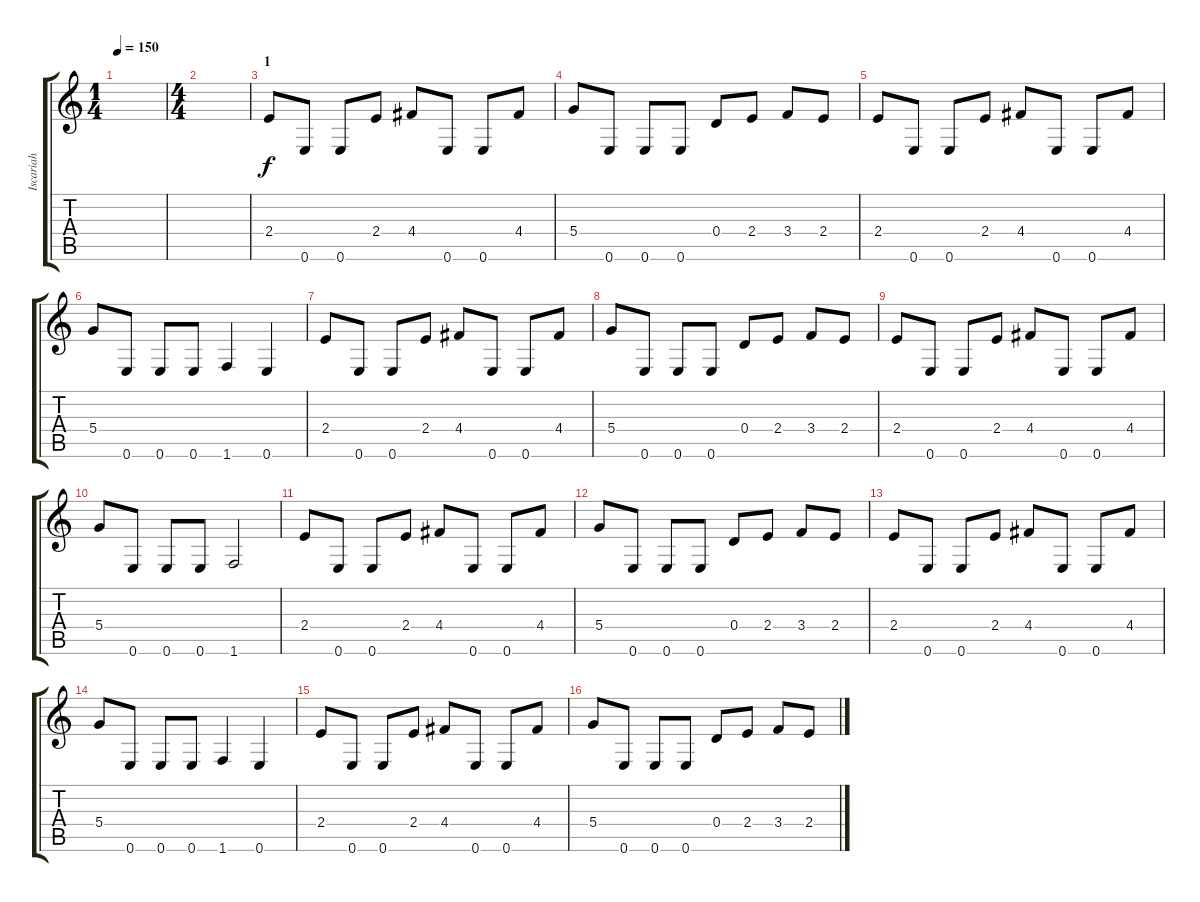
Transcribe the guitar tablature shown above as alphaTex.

\track ("Iscariah" "Iscariah") {instrument electricbassfinger}
\staff {score tabs}
\tuning (E4 B3 G3 D3 A2 E2) {hide}
\ts (1 4)
\tempo 150
\clef g2
\ks c
|
\ts (4 4)
|
\section ("" "1")
2.4.8 0.6.8 0.6.8 2.4.8 4.4.8 0.6.8 0.6.8 4.4.8 |
5.4.8 0.6.8 0.6.8 0.6.8 0.4.8 2.4.8 3.4.8 2.4.8 |
2.4.8 0.6.8 0.6.8 2.4.8 4.4.8 0.6.8 0.6.8 4.4.8 |
5.4.8 0.6.8 0.6.8 0.6.8 1.6.4 0.6.4 |
2.4.8 0.6.8 0.6.8 2.4.8 4.4.8 0.6.8 0.6.8 4.4.8 |
5.4.8 0.6.8 0.6.8 0.6.8 0.4.8 2.4.8 3.4.8 2.4.8 |
2.4.8 0.6.8 0.6.8 2.4.8 4.4.8 0.6.8 0.6.8 4.4.8 |
5.4.8 0.6.8 0.6.8 0.6.8 1.6.2 |
2.4.8 0.6.8 0.6.8 2.4.8 4.4.8 0.6.8 0.6.8 4.4.8 |
5.4.8 0.6.8 0.6.8 0.6.8 0.4.8 2.4.8 3.4.8 2.4.8 |
2.4.8 0.6.8 0.6.8 2.4.8 4.4.8 0.6.8 0.6.8 4.4.8 |
5.4.8 0.6.8 0.6.8 0.6.8 1.6.4 0.6.4 |
2.4.8 0.6.8 0.6.8 2.4.8 4.4.8 0.6.8 0.6.8 4.4.8 |
5.4.8 0.6.8 0.6.8 0.6.8 0.4.8 2.4.8 3.4.8 2.4.8
